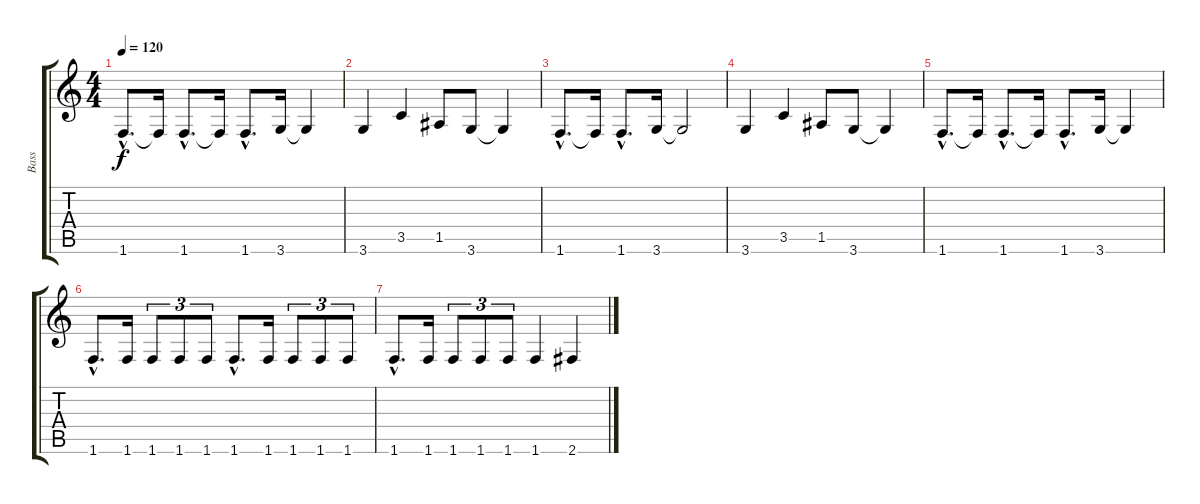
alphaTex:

\track ("Bass" "Bass") {instrument electricbassfinger}
\staff {score tabs}
\tuning (E4 B3 G3 D3 A2 E2) {hide}
\ts (4 4)
\tempo 120
\clef g2
\ks c
1.6{hac}.8{d dy f} 1.6{t}.16 1.6{hac}.8{d} 1.6{t}.16 1.6{hac}.8{d} 3.6.16 3.6{t}.4 |
3.6.4 3.5.4 1.5.8 3.6.8 3.6{t}.4 |
1.6{hac}.8{d} 1.6{t}.16 1.6{hac}.8{d} 3.6.16 3.6{t}.2 |
3.6.4 3.5.4 1.5.8 3.6.8 3.6{t}.4 |
1.6{hac}.8{d} 1.6{t}.16 1.6{hac}.8{d} 1.6{t}.16 1.6{hac}.8{d} 3.6.16 3.6{t}.4 |
1.6{hac}.8{d} 1.6.16 1.6.8{tu (3 2)} 1.6.8{tu (3 2)} 1.6.8{tu (3 2)} 1.6{hac}.8{d} 1.6.16 1.6.8{tu (3 2)} 1.6.8{tu (3 2)} 1.6.8{tu (3 2)} |
1.6{hac}.8{d} 1.6.16 1.6.8{tu (3 2)} 1.6.8{tu (3 2)} 1.6.8{tu (3 2)} 1.6.4 2.6.4
